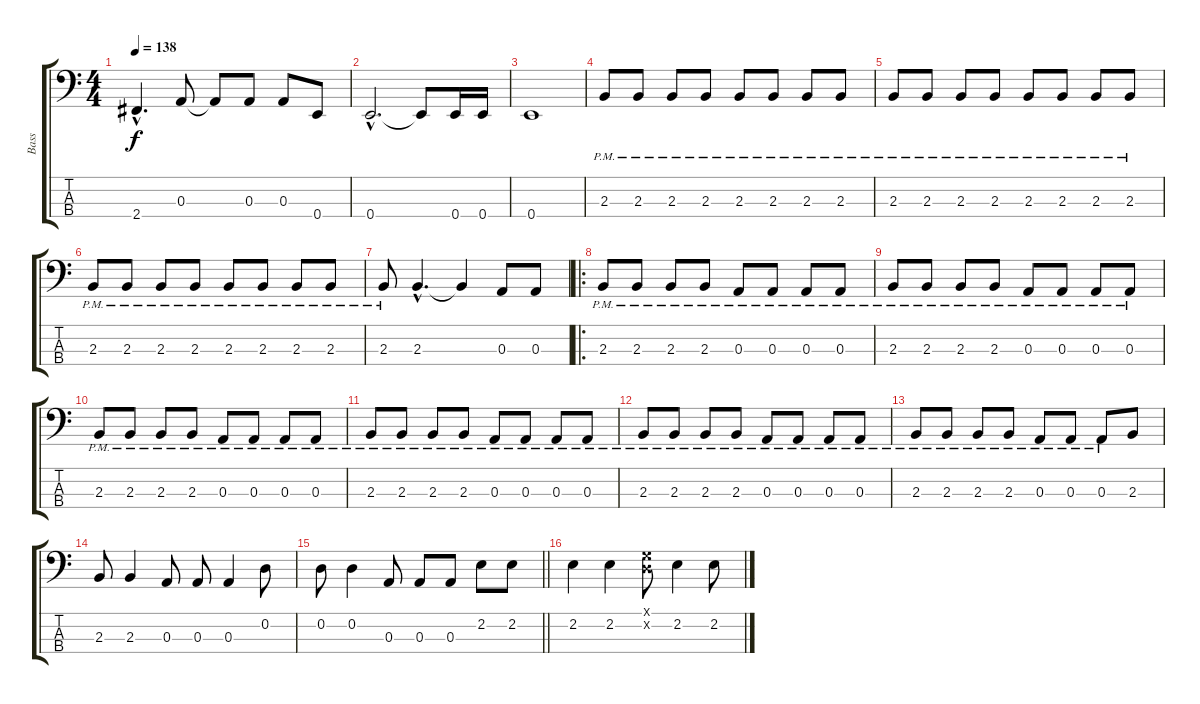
\track ("Bass" "Bass") {instrument electricbasspick}
\staff {score tabs}
\tuning (G2 D2 A1 E1) {hide}
\ts (4 4)
\tempo 138
\clef f4
\ks c
2.4{hac}.4{d dy f instrument electricbasspick} 0.3.8 0.3{t}.8 0.3.8 0.3.8 0.4.8 |
0.4{hac}.2{d} 0.4{t}.8 0.4.16 0.4.16 |
0.4.1 |
2.3{pm}.8 2.3{pm}.8 2.3{pm}.8 2.3{pm}.8 2.3{pm}.8 2.3{pm}.8 2.3{pm}.8 2.3{pm}.8 |
2.3{pm}.8 2.3{pm}.8 2.3{pm}.8 2.3{pm}.8 2.3{pm}.8 2.3{pm}.8 2.3{pm}.8 2.3{pm}.8 |
2.3{pm}.8 2.3{pm}.8 2.3{pm}.8 2.3{pm}.8 2.3{pm}.8 2.3{pm}.8 2.3{pm}.8 2.3{pm}.8 |
2.3{pm}.8 2.3{hac}.4{d} 2.3{t}.4 0.3.8 0.3.8 |
\ro
2.3{pm}.8 2.3{pm}.8 2.3{pm}.8 2.3{pm}.8 0.3{pm}.8 0.3{pm}.8 0.3{pm}.8 0.3{pm}.8 |
2.3{pm}.8 2.3{pm}.8 2.3{pm}.8 2.3{pm}.8 0.3{pm}.8 0.3{pm}.8 0.3{pm}.8 0.3{pm}.8 |
2.3{pm}.8 2.3{pm}.8 2.3{pm}.8 2.3{pm}.8 0.3{pm}.8 0.3{pm}.8 0.3{pm}.8 0.3{pm}.8 |
2.3{pm}.8 2.3{pm}.8 2.3{pm}.8 2.3{pm}.8 0.3{pm}.8 0.3{pm}.8 0.3{pm}.8 0.3{pm}.8 |
2.3{pm}.8 2.3{pm}.8 2.3{pm}.8 2.3{pm}.8 0.3{pm}.8 0.3{pm}.8 0.3{pm}.8 0.3{pm}.8 |
2.3{pm}.8 2.3{pm}.8 2.3{pm}.8 2.3{pm}.8 0.3{pm}.8 0.3{pm}.8 0.3{pm}.8 2.3.8 |
2.3.8 2.3.4 0.3.8 0.3.8 0.3.4 0.2.8 |
\barLineRight lightlight
0.2.8 0.2.4 0.3.8 0.3.8 0.3.8 2.2.8 2.2.8 |
2.2.4 2.2.4 (0.1{x} 0.2{x}).8 2.2.4 2.2.8
